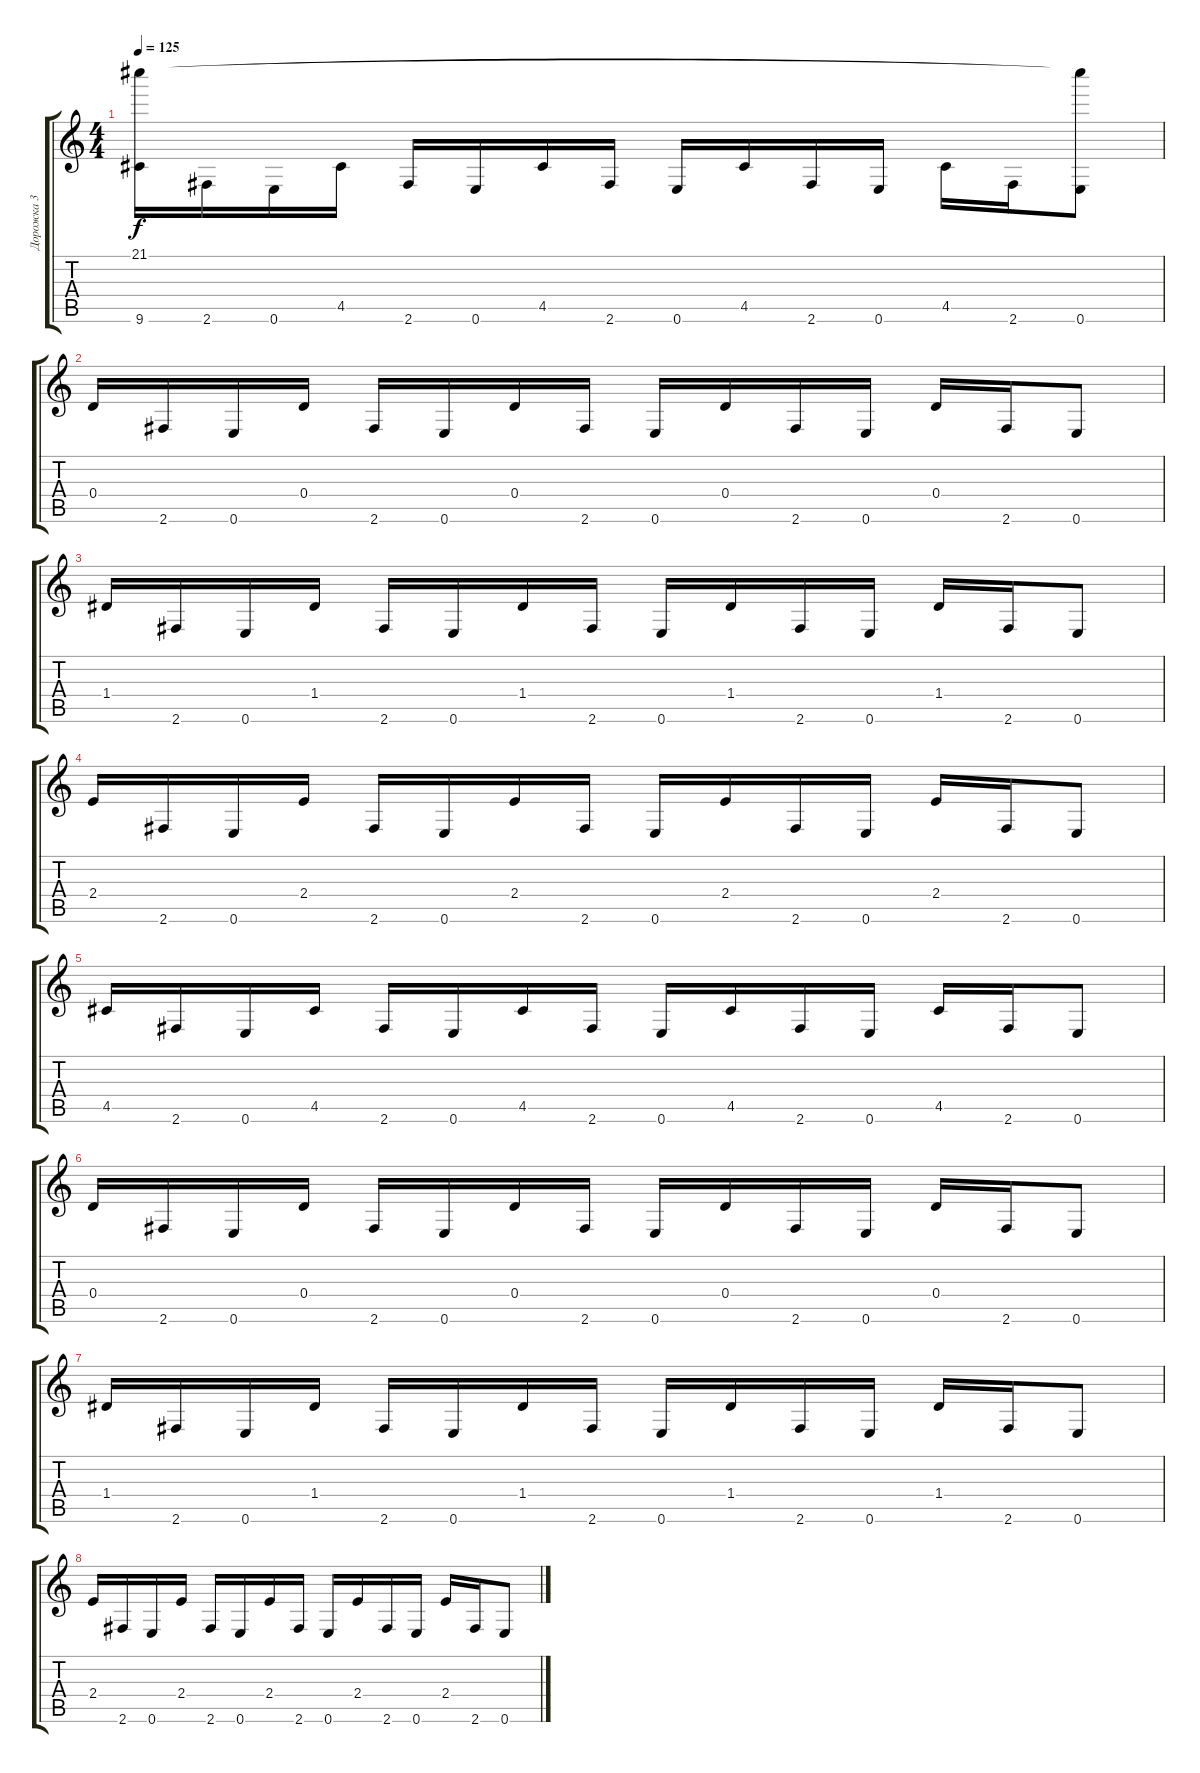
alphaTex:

\track ("Дорожка 3" "Дорожка 3") {instrument overdrivenguitar}
\staff {score tabs}
\tuning (E4 B3 G3 D3 A2 E2) {hide}
\ts (4 4)
\tempo 125
\clef g2
\ks c
(21.1 9.6).16{dy f} 2.6.16 0.6.16 4.5.16 2.6.16 0.6.16 4.5.16 2.6.16 0.6.16 4.5.16 2.6.16 0.6.16 4.5.16 2.6.16 (21.1{t} 0.6).8 |
0.4.16 2.6.16 0.6.16 0.4.16 2.6.16 0.6.16 0.4.16 2.6.16 0.6.16 0.4.16 2.6.16 0.6.16 0.4.16 2.6.16 0.6.8 |
1.4.16 2.6.16 0.6.16 1.4.16 2.6.16 0.6.16 1.4.16 2.6.16 0.6.16 1.4.16 2.6.16 0.6.16 1.4.16 2.6.16 0.6.8 |
2.4.16 2.6.16 0.6.16 2.4.16 2.6.16 0.6.16 2.4.16 2.6.16 0.6.16 2.4.16 2.6.16 0.6.16 2.4.16 2.6.16 0.6.8 |
4.5.16 2.6.16 0.6.16 4.5.16 2.6.16 0.6.16 4.5.16 2.6.16 0.6.16 4.5.16 2.6.16 0.6.16 4.5.16 2.6.16 0.6.8 |
0.4.16 2.6.16 0.6.16 0.4.16 2.6.16 0.6.16 0.4.16 2.6.16 0.6.16 0.4.16 2.6.16 0.6.16 0.4.16 2.6.16 0.6.8 |
1.4.16 2.6.16 0.6.16 1.4.16 2.6.16 0.6.16 1.4.16 2.6.16 0.6.16 1.4.16 2.6.16 0.6.16 1.4.16 2.6.16 0.6.8 |
2.4.16 2.6.16 0.6.16 2.4.16 2.6.16 0.6.16 2.4.16 2.6.16 0.6.16 2.4.16 2.6.16 0.6.16 2.4.16 2.6.16 0.6.8
